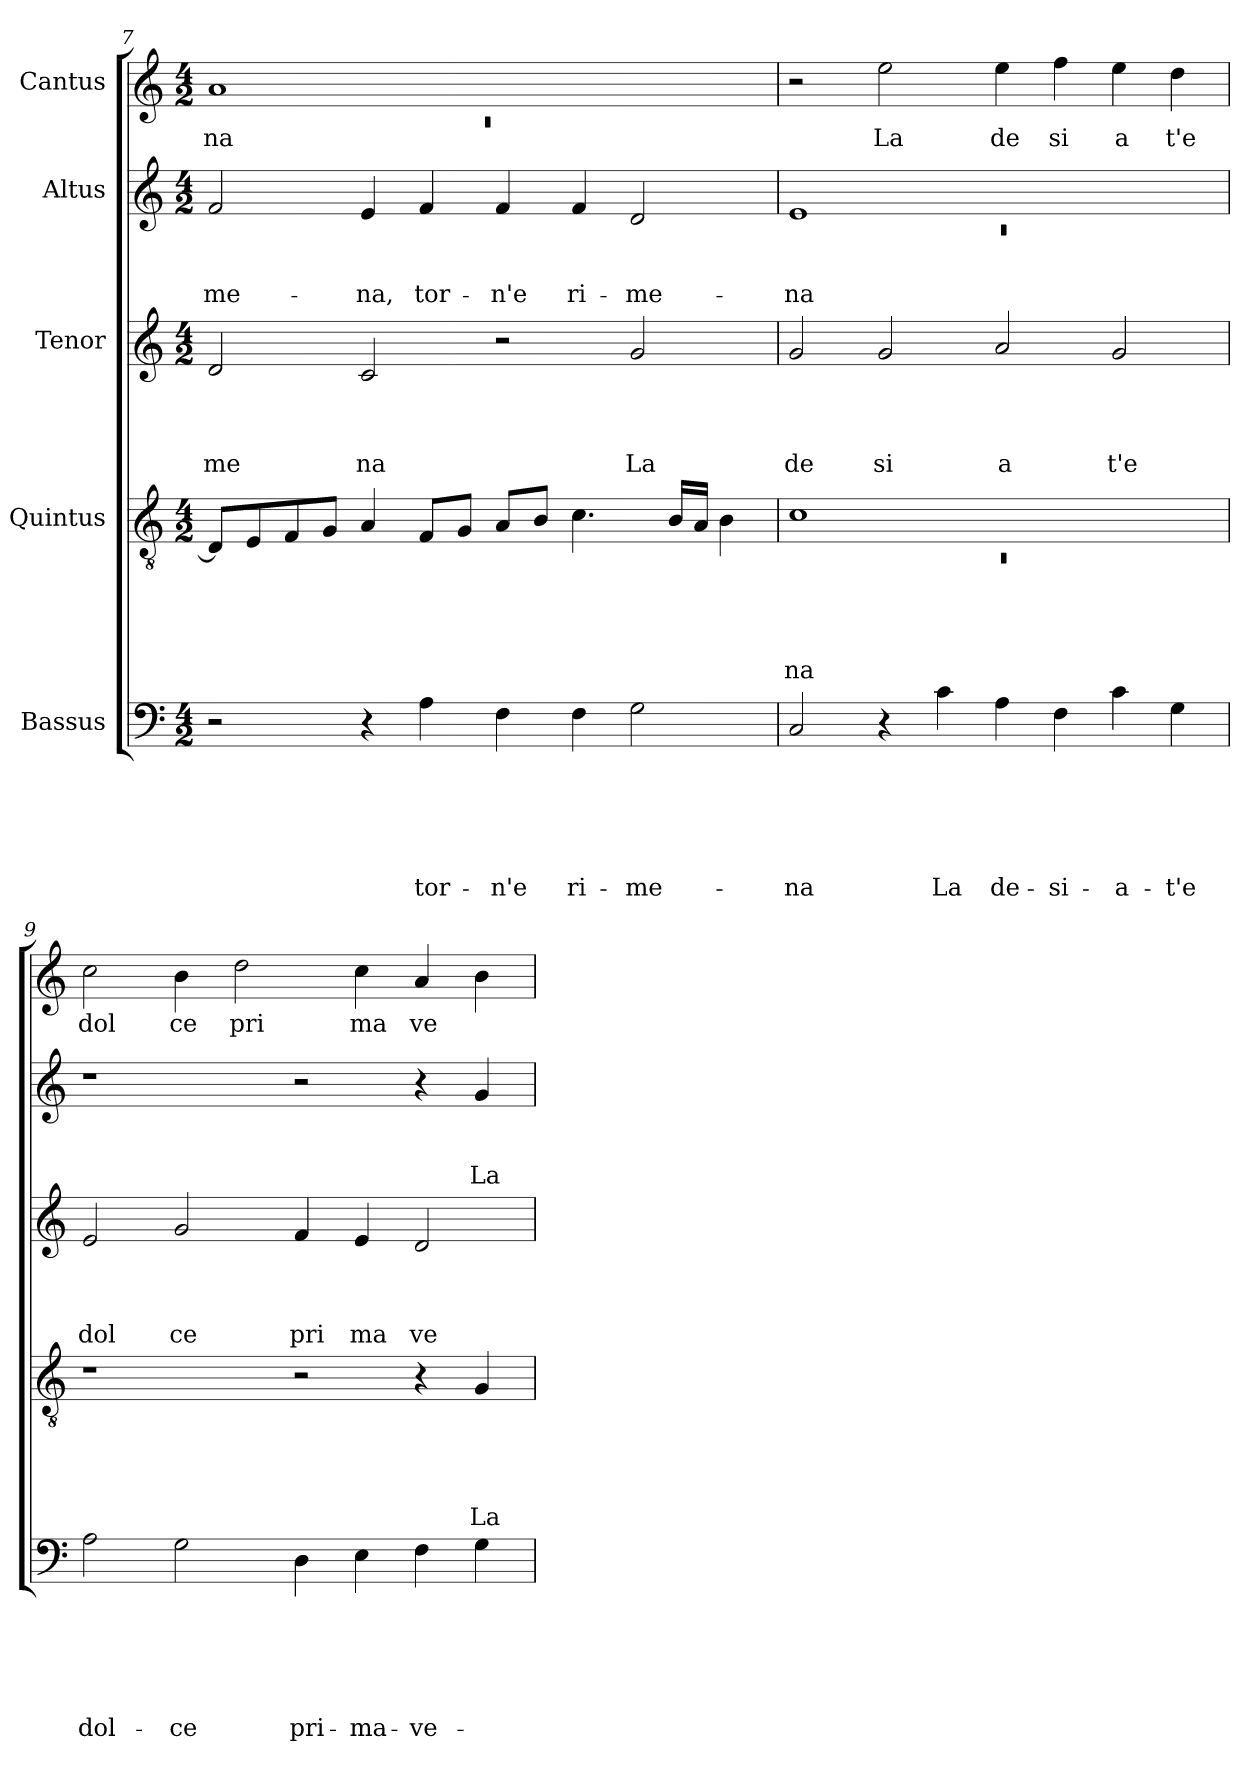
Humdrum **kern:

**kern	**text	**text	**text	**text	**text	**text	**kern	**text	**text	**text	**text	**text	**kern	**text	**text	**text	**text	**kern	**text	**text	**text	**kern	**text
*part5	*part5	*part5	*part5	*part5	*part5	*part5	*part4	*part4	*part4	*part4	*part4	*part4	*part3	*part3	*part3	*part3	*part3	*part2	*part2	*part2	*part2	*part1	*part1
*staff5	*staff5	*staff5	*staff5	*staff5	*staff5	*staff5	*staff4	*staff4	*staff4	*staff4	*staff4	*staff4	*staff3	*staff3	*staff3	*staff3	*staff3	*staff2	*staff2	*staff2	*staff2	*staff1	*staff1
*I"Bassus	*	*	*	*	*	*	*I"Quintus	*	*	*	*	*	*I"Tenor	*	*	*	*	*I"Altus	*	*	*	*I"Cantus	*
*clefF4	*	*	*	*	*	*	*clefGv2	*	*	*	*	*	*clefG2	*	*	*	*	*clefG2	*	*	*	*clefG2	*
*k[]	*	*	*	*	*	*	*k[]	*	*	*	*	*	*k[]	*	*	*	*	*k[]	*	*	*	*k[]	*
*C:	*	*	*	*	*	*	*C:	*	*	*	*	*	*C:	*	*	*	*	*C:	*	*	*	*C:	*
*M4/2	*	*	*	*	*	*	*M4/2	*	*	*	*	*	*M4/2	*	*	*	*	*M4/2	*	*	*	*M4/2	*
=7	=7	=7	=7	=7	=7	=7	=7	=7	=7	=7	=7	=7	=7	=7	=7	=7	=7	=7	=7	=7	=7	=7	=7
*	*	*	*	*	*	*	*	*	*	*	*	*	*	*	*	*	*	*	*	*	*	*^	*
!	!	!	!	!	!	!	!	!	!	!	!	!	!	!	!	!	!LO:LY:b	!	!	!	!LO:LY:b	!	!LO:N:vis=1	!LO:LY:b
2r	.	.	.	.	.	.	8D/L]	.	.	.	.	.	2d/	.	.	.	me	2f/	.	.	-me-	1a	0rc	na
.	.	.	.	.	.	.	8E/	.	.	.	.	.	.	.	.	.	.	.	.	.	.	.	.	.
.	.	.	.	.	.	.	8F/	.	.	.	.	.	.	.	.	.	.	.	.	.	.	.	.	.
.	.	.	.	.	.	.	8G/J	.	.	.	.	.	.	.	.	.	.	.	.	.	.	.	.	.
!	!	!	!	!	!	!	!	!	!	!	!	!	!	!	!	!	!LO:LY:b	!	!	!	!LO:LY:b	!	!	!
4r	.	.	.	.	.	.	4A/	.	.	.	.	.	2c/	.	.	.	na	4e/	.	.	-na,	.	.	.
!	!	!	!	!	!	!LO:LY:b	!	!	!	!	!	!	!	!	!	!	!	!	!	!	!LO:LY:b	!	!	!
4A\	.	.	.	.	.	tor-	8F/L	.	.	.	.	.	.	.	.	.	.	4f/	.	.	tor-	.	.	.
.	.	.	.	.	.	.	8G/J	.	.	.	.	.	.	.	.	.	.	.	.	.	.	.	.	.
!	!	!	!	!	!	!LO:LY:b	!	!	!	!	!	!	!	!	!	!	!	!	!	!	!LO:LY:b	!	!	!
4F\	.	.	.	.	.	-n'e	8A/L	.	.	.	.	.	2r	.	.	.	.	4f/	.	.	-n'e	1ryy	.	.
.	.	.	.	.	.	.	8B/J	.	.	.	.	.	.	.	.	.	.	.	.	.	.	.	.	.
!	!	!	!	!	!	!LO:LY:b	!	!	!	!	!	!	!	!	!	!	!	!	!	!	!LO:LY:b	!	!	!
4F\	.	.	.	.	.	ri-	4.c\	.	.	.	.	.	.	.	.	.	.	4f/	.	.	ri-	.	.	.
!	!	!	!	!	!	!LO:LY:b	!	!	!	!	!	!	!	!	!	!	!LO:LY:b	!	!	!	!LO:LY:b	!	!	!
2G\	.	.	.	.	.	-me-	.	.	.	.	.	.	2g/	.	.	.	La	2d/	.	.	-me-	.	.	.
.	.	.	.	.	.	.	16B/LL	.	.	.	.	.	.	.	.	.	.	.	.	.	.	.	.	.
.	.	.	.	.	.	.	16A/JJ	.	.	.	.	.	.	.	.	.	.	.	.	.	.	.	.	.
.	.	.	.	.	.	.	4B\	.	.	.	.	.	.	.	.	.	.	.	.	.	.	.	.	.
*	*	*	*	*	*	*	*	*	*	*	*	*	*	*	*	*	*	*	*	*	*	*v	*v	*
=8	=8	=8	=8	=8	=8	=8	=8	=8	=8	=8	=8	=8	=8	=8	=8	=8	=8	=8	=8	=8	=8	=8	=8
*	*	*	*	*	*	*	*^	*	*	*	*	*	*	*	*	*	*	*^	*	*	*	*	*
!	!	!	!	!	!	!LO:LY:b	!	!LO:N:vis=1	!	!	!	!	!LO:LY:b	!	!	!	!	!LO:LY:b	!	!LO:N:vis=1	!	!	!LO:LY:b	!	!
2C/	.	.	.	.	.	-na	1c	0rC	.	.	.	.	-na	2g/	.	.	.	de	1e	0rc	.	.	-na	2r	.
!	!	!	!	!	!	!	!	!	!	!	!	!	!	!	!	!	!	!LO:LY:b	!	!	!	!	!	!	!LO:LY:b
4r	.	.	.	.	.	.	.	.	.	.	.	.	.	2g/	.	.	.	si	.	.	.	.	.	2ee\	La
!	!	!	!	!	!	!LO:LY:b	!	!	!	!	!	!	!	!	!	!	!	!	!	!	!	!	!	!	!
4c\	.	.	.	.	.	La	.	.	.	.	.	.	.	.	.	.	.	.	.	.	.	.	.	.	.
!	!	!	!	!	!	!LO:LY:b	!	!	!	!	!	!	!	!	!	!	!	!LO:LY:b	!	!	!	!	!	!	!LO:LY:b
4A\	.	.	.	.	.	de-	1ryy	.	.	.	.	.	.	2a/	.	.	.	a	1ryy	.	.	.	.	4ee\	de
!	!	!	!	!	!	!LO:LY:b	!	!	!	!	!	!	!	!	!	!	!	!	!	!	!	!	!	!	!LO:LY:b
4F\	.	.	.	.	.	-si-	.	.	.	.	.	.	.	.	.	.	.	.	.	.	.	.	.	4ff\	si
!	!	!	!	!	!	!LO:LY:b	!	!	!	!	!	!	!	!	!	!	!	!LO:LY:b	!	!	!	!	!	!	!LO:LY:b
4c\	.	.	.	.	.	-a-	.	.	.	.	.	.	.	2g/	.	.	.	t'e	.	.	.	.	.	4ee\	a
!	!	!	!	!	!	!LO:LY:b	!	!	!	!	!	!	!	!	!	!	!	!	!	!	!	!	!	!	!LO:LY:b
4G\	.	.	.	.	.	-t'e	.	.	.	.	.	.	.	.	.	.	.	.	.	.	.	.	.	4dd\	t'e
*	*	*	*	*	*	*	*v	*v	*	*	*	*	*	*	*	*	*	*	*v	*v	*	*	*	*	*
=9	=9	=9	=9	=9	=9	=9	=9	=9	=9	=9	=9	=9	=9	=9	=9	=9	=9	=9	=9	=9	=9	=9	=9
!	!	!	!	!	!	!LO:LY:b	!	!	!	!	!	!	!	!	!	!	!LO:LY:b	!	!	!	!	!	!LO:LY:b
2A\	.	.	.	.	.	dol-	1r	.	.	.	.	.	2e/	.	.	.	dol	1r	.	.	.	2cc\	dol
!	!	!	!	!	!	!LO:LY:b	!	!	!	!	!	!	!	!	!	!	!LO:LY:b	!	!	!	!	!	!LO:LY:b
2G\	.	.	.	.	.	-ce	.	.	.	.	.	.	2g/	.	.	.	ce	.	.	.	.	4b\	ce
!	!	!	!	!	!	!	!	!	!	!	!	!	!	!	!	!	!	!	!	!	!	!	!LO:LY:b
.	.	.	.	.	.	.	.	.	.	.	.	.	.	.	.	.	.	.	.	.	.	2dd\	pri
!	!	!	!	!	!	!LO:LY:b	!	!	!	!	!	!	!	!	!	!	!LO:LY:b	!	!	!	!	!	!
4D\	.	.	.	.	.	pri-	2r	.	.	.	.	.	4f/	.	.	.	pri	2r	.	.	.	.	.
!	!	!	!	!	!	!LO:LY:b	!	!	!	!	!	!	!	!	!	!	!LO:LY:b	!	!	!	!	!	!LO:LY:b
4E\	.	.	.	.	.	-ma-	.	.	.	.	.	.	4e/	.	.	.	ma	.	.	.	.	4cc\	ma
!	!	!	!	!	!	!LO:LY:b	!	!	!	!	!	!	!	!	!	!	!LO:LY:b	!	!	!	!	!	!LO:LY:b
4F\	.	.	.	.	.	-ve-	4r	.	.	.	.	.	2d/	.	.	.	ve	4r	.	.	.	4a/	ve
!	!	!	!	!	!	!	!	!	!	!	!	!LO:LY:b	!	!	!	!	!	!	!	!	!LO:LY:b	!	!
4G\	.	.	.	.	.	.	4G/	.	.	.	.	La	.	.	.	.	.	4g/	.	.	La	4b\	.
=	=	=	=	=	=	=	=	=	=	=	=	=	=	=	=	=	=	=	=	=	=	=	=
*-	*-	*-	*-	*-	*-	*-	*-	*-	*-	*-	*-	*-	*-	*-	*-	*-	*-	*-	*-	*-	*-	*-	*-
